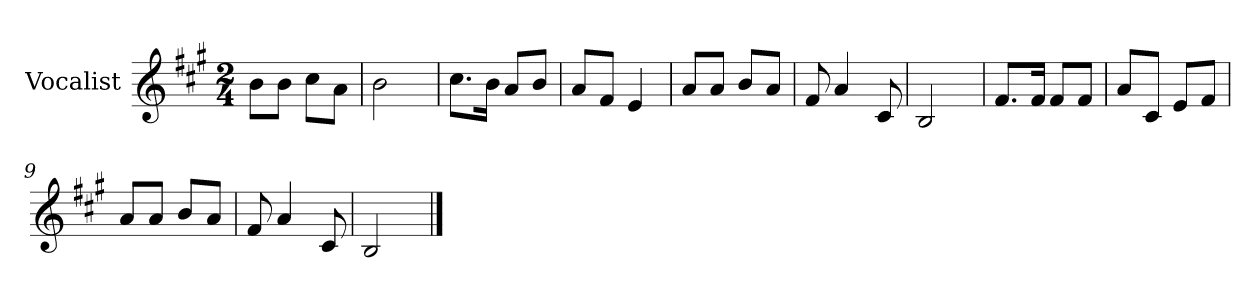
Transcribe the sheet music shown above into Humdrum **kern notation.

**kern
*part1
*staff1
*I"Vocalist
*k[f#c#g#]
*A:
*M2/4
=
8bL
8bJ
8cc#L
8aJ
=1
2b
=2
8.cc#L
16bJk
8aL
8bJ
=3
8aL
8f#J
4e
=4
8aL
8aJ
8bL
8aJ
=5
8f#
4a
8c#
=6
2B
=7
8.f#L
16f#Jk
8f#L
8f#J
=8
8aL
8c#J
8eL
8f#J
=9
8aL
8aJ
8bL
8aJ
=10
8f#
4a
8c#
=11
2B
==
*-
